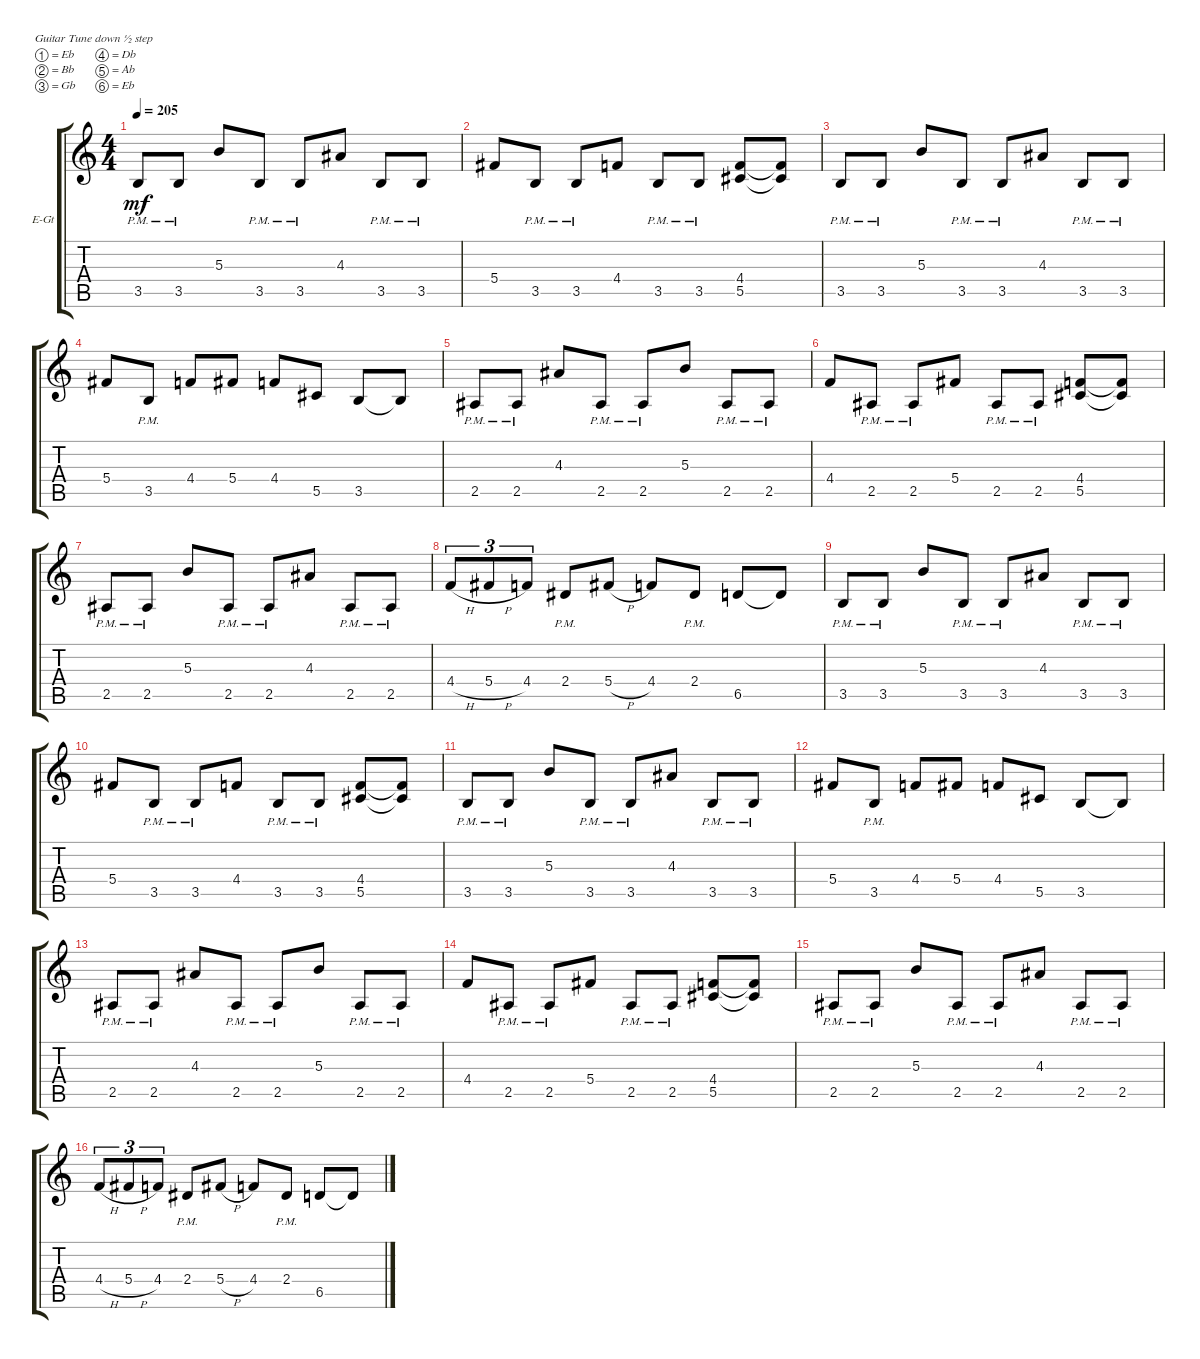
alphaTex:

\bracketExtendMode groupsimilarinstruments
\firstSystemTrackNameOrientation horizontal
\otherSystemsTrackNameOrientation horizontal
\track ("left" "E-Gt") {instrument distortionguitar}
\staff {score tabs}
\tuning (Eb4 Bb3 Gb3 Db3 Ab2 Eb2)
\ts (4 4)
\tempo 205
\clef g2
\ks c
3.5{pm}.8{dy mf} 3.5{pm}.8 5.3.8 3.5{pm}.8 3.5{pm}.8 4.3.8 3.5{pm}.8 3.5{pm}.8 |
5.4.8 3.5{pm}.8 3.5{pm}.8 4.4.8 3.5{pm}.8 3.5{pm}.8 (5.5 4.4).8 (4.4{t} 5.5{t}).8 |
3.5{pm}.8 3.5{pm}.8 5.3.8 3.5{pm}.8 3.5{pm}.8 4.3.8 3.5{pm}.8 3.5{pm}.8 |
5.4.8 3.5{pm}.8 4.4.8 5.4.8 4.4.8 5.5.8 3.5.8 3.5{t}.8 |
2.5{pm}.8 2.5{pm}.8 4.3.8 2.5{pm}.8 2.5{pm}.8 5.3.8 2.5{pm}.8 2.5{pm}.8 |
4.4.8 2.5{pm}.8 2.5{pm}.8 5.4.8 2.5{pm}.8 2.5{pm}.8 (5.5 4.4).8 (4.4{t} 5.5{t}).8 |
2.5{pm}.8 2.5{pm}.8 5.3.8 2.5{pm}.8 2.5{pm}.8 4.3.8 2.5{pm}.8 2.5{pm}.8 |
4.4{h}.8{tu (3 2)} 5.4{h}.8{tu (3 2)} 4.4.8{tu (3 2)} 2.4{pm}.8 5.4{h}.8 4.4.8 2.4{pm}.8 6.5.8 6.5{t}.8 |
3.5{pm}.8 3.5{pm}.8 5.3.8 3.5{pm}.8 3.5{pm}.8 4.3.8 3.5{pm}.8 3.5{pm}.8 |
5.4.8 3.5{pm}.8 3.5{pm}.8 4.4.8 3.5{pm}.8 3.5{pm}.8 (5.5 4.4).8 (4.4{t} 5.5{t}).8 |
3.5{pm}.8 3.5{pm}.8 5.3.8 3.5{pm}.8 3.5{pm}.8 4.3.8 3.5{pm}.8 3.5{pm}.8 |
5.4.8 3.5{pm}.8 4.4.8 5.4.8 4.4.8 5.5.8 3.5.8 3.5{t}.8 |
2.5{pm}.8 2.5{pm}.8 4.3.8 2.5{pm}.8 2.5{pm}.8 5.3.8 2.5{pm}.8 2.5{pm}.8 |
4.4.8 2.5{pm}.8 2.5{pm}.8 5.4.8 2.5{pm}.8 2.5{pm}.8 (5.5 4.4).8 (4.4{t} 5.5{t}).8 |
2.5{pm}.8 2.5{pm}.8 5.3.8 2.5{pm}.8 2.5{pm}.8 4.3.8 2.5{pm}.8 2.5{pm}.8 |
4.4{h}.8{tu (3 2)} 5.4{h}.8{tu (3 2)} 4.4.8{tu (3 2)} 2.4{pm}.8 5.4{h}.8 4.4.8 2.4{pm}.8 6.5.8 6.5{t}.8
